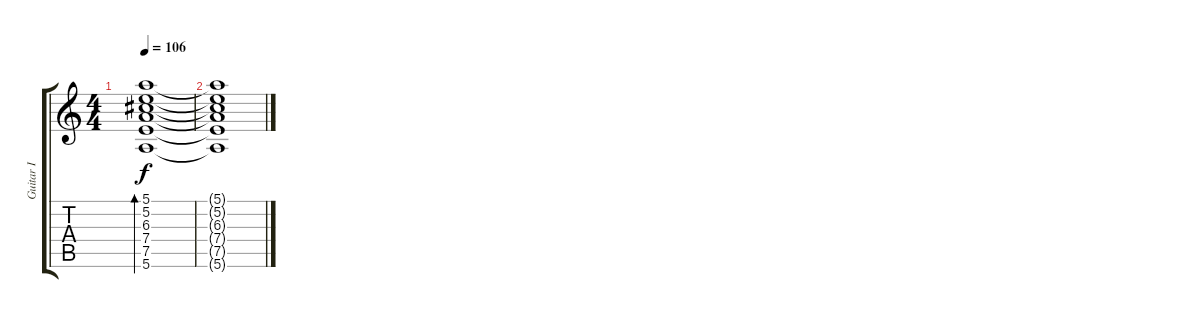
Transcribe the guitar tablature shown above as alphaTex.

\track ("Guitar I" "Guitar I") {instrument acousticguitarsteel}
\staff {score tabs}
\tuning (E4 B3 G3 D3 A2 E2) {hide}
\ts (4 4)
\tempo 106
\clef g2
\ks c
(5.1 5.2 6.3 7.4 7.5 5.6).1{bd 60 dy f} |
(5.1{t} 5.2{t} 6.3{t} 7.4{t} 7.5{t} 5.6{t}).1
